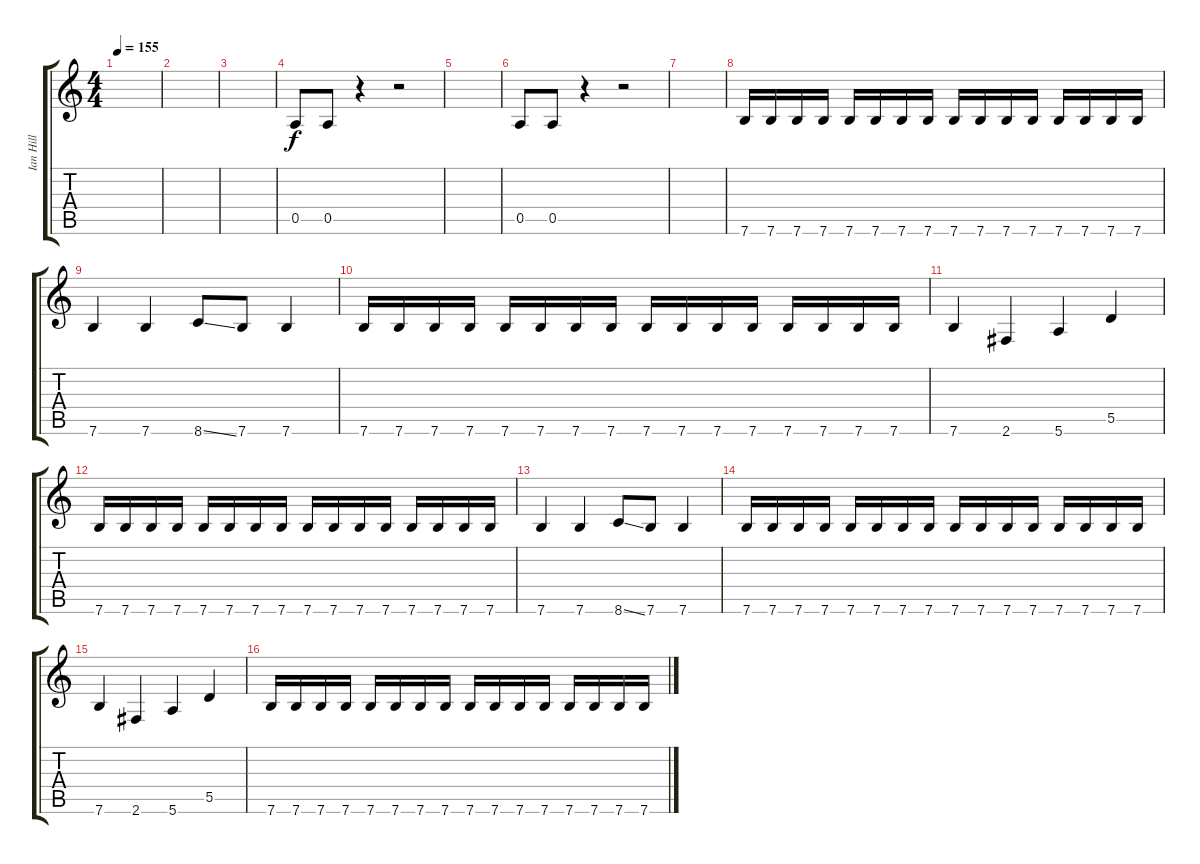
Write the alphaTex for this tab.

\track ("Ian Hill" "Ian Hill") {instrument electricbassfinger}
\staff {score tabs}
\tuning (E4 B3 G3 D3 A2 E2) {hide}
\ts (4 4)
\tempo 155
\clef g2
\ks c
|
|
|
0.5.8 0.5.8 r.4 r.2 |
|
0.5.8 0.5.8 r.4 r.2 |
|
7.6.16 7.6.16 7.6.16 7.6.16 7.6.16 7.6.16 7.6.16 7.6.16 7.6.16 7.6.16 7.6.16 7.6.16 7.6.16 7.6.16 7.6.16 7.6.16 |
7.6.4 7.6.4 8.6{ss}.8 7.6.8 7.6.4 |
7.6.16 7.6.16 7.6.16 7.6.16 7.6.16 7.6.16 7.6.16 7.6.16 7.6.16 7.6.16 7.6.16 7.6.16 7.6.16 7.6.16 7.6.16 7.6.16 |
7.6.4 2.6.4 5.6.4 5.5.4 |
7.6.16 7.6.16 7.6.16 7.6.16 7.6.16 7.6.16 7.6.16 7.6.16 7.6.16 7.6.16 7.6.16 7.6.16 7.6.16 7.6.16 7.6.16 7.6.16 |
7.6.4 7.6.4 8.6{ss}.8 7.6.8 7.6.4 |
7.6.16 7.6.16 7.6.16 7.6.16 7.6.16 7.6.16 7.6.16 7.6.16 7.6.16 7.6.16 7.6.16 7.6.16 7.6.16 7.6.16 7.6.16 7.6.16 |
7.6.4 2.6.4 5.6.4 5.5.4 |
7.6.16 7.6.16 7.6.16 7.6.16 7.6.16 7.6.16 7.6.16 7.6.16 7.6.16 7.6.16 7.6.16 7.6.16 7.6.16 7.6.16 7.6.16 7.6.16
